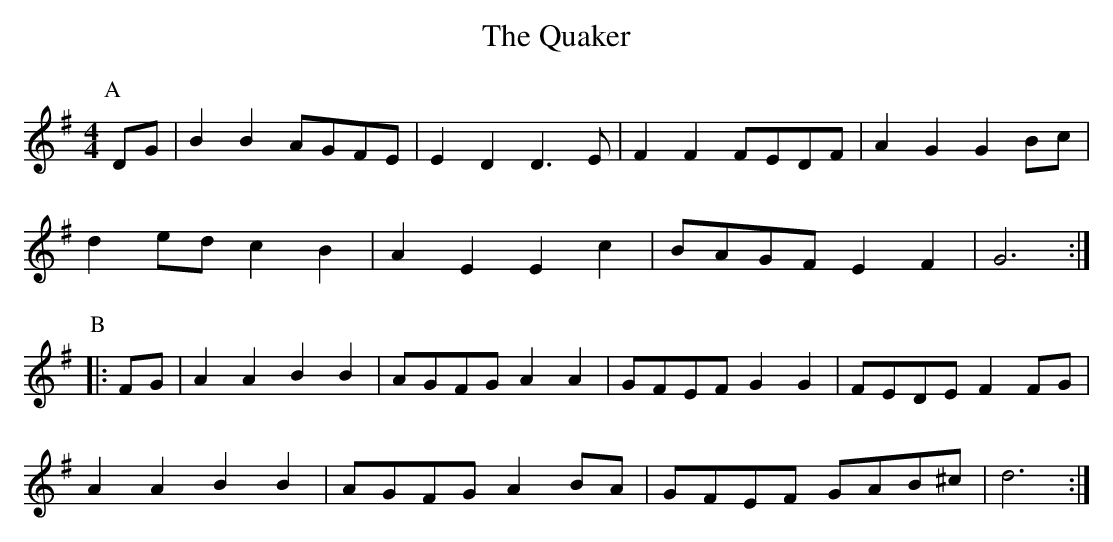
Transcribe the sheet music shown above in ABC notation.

X:1
T: The Quaker
M: 4/4
L: 1/8
K: G
P: A
DG | B2B2 AGFE | E2D2 D3E | F2F2 FEDF | A2G2G2Bc |
d2ed c2B2 | A2E2 E2c2 | BAGF E2F2 | G6 :|
P:B
|: FG | A2A2 B2B2 | AGFG A2A2 | GFEF G2G2 | FEDE F2FG|
A2A2 B2B2 | AGFG A2BA | GFEF GAB^c | d6 :|
